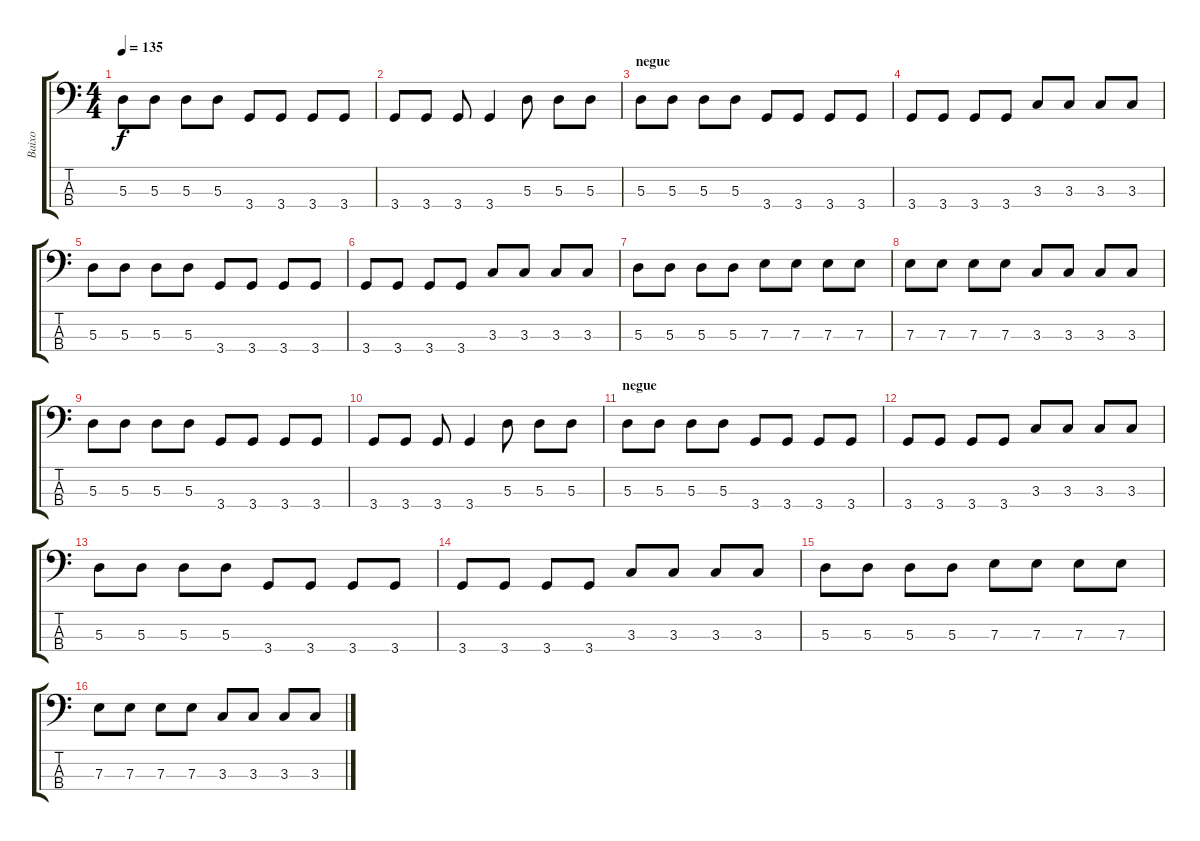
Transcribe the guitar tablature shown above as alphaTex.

\track ("Baixo" "Baixo") {instrument electricbasspick}
\staff {score tabs}
\tuning (G2 D2 A1 E1) {hide}
\ts (4 4)
\tempo 135
\clef f4
\ks c
5.3.8{dy f} 5.3.8 5.3.8 5.3.8 3.4.8 3.4.8 3.4.8 3.4.8 |
3.4.8 3.4.8 3.4.8 3.4.4 5.3.8 5.3.8 5.3.8 |
\section ("" "negue")
5.3.8 5.3.8 5.3.8 5.3.8 3.4.8 3.4.8 3.4.8 3.4.8 |
3.4.8 3.4.8 3.4.8 3.4.8 3.3.8 3.3.8 3.3.8 3.3.8 |
5.3.8 5.3.8 5.3.8 5.3.8 3.4.8 3.4.8 3.4.8 3.4.8 |
3.4.8 3.4.8 3.4.8 3.4.8 3.3.8 3.3.8 3.3.8 3.3.8 |
5.3.8 5.3.8 5.3.8 5.3.8 7.3.8 7.3.8 7.3.8 7.3.8 |
7.3.8 7.3.8 7.3.8 7.3.8 3.3.8 3.3.8 3.3.8 3.3.8 |
5.3.8 5.3.8 5.3.8 5.3.8 3.4.8 3.4.8 3.4.8 3.4.8 |
3.4.8 3.4.8 3.4.8 3.4.4 5.3.8 5.3.8 5.3.8 |
\section ("" "negue")
5.3.8 5.3.8 5.3.8 5.3.8 3.4.8 3.4.8 3.4.8 3.4.8 |
3.4.8 3.4.8 3.4.8 3.4.8 3.3.8 3.3.8 3.3.8 3.3.8 |
5.3.8 5.3.8 5.3.8 5.3.8 3.4.8 3.4.8 3.4.8 3.4.8 |
3.4.8 3.4.8 3.4.8 3.4.8 3.3.8 3.3.8 3.3.8 3.3.8 |
5.3.8 5.3.8 5.3.8 5.3.8 7.3.8 7.3.8 7.3.8 7.3.8 |
7.3.8 7.3.8 7.3.8 7.3.8 3.3.8 3.3.8 3.3.8 3.3.8
